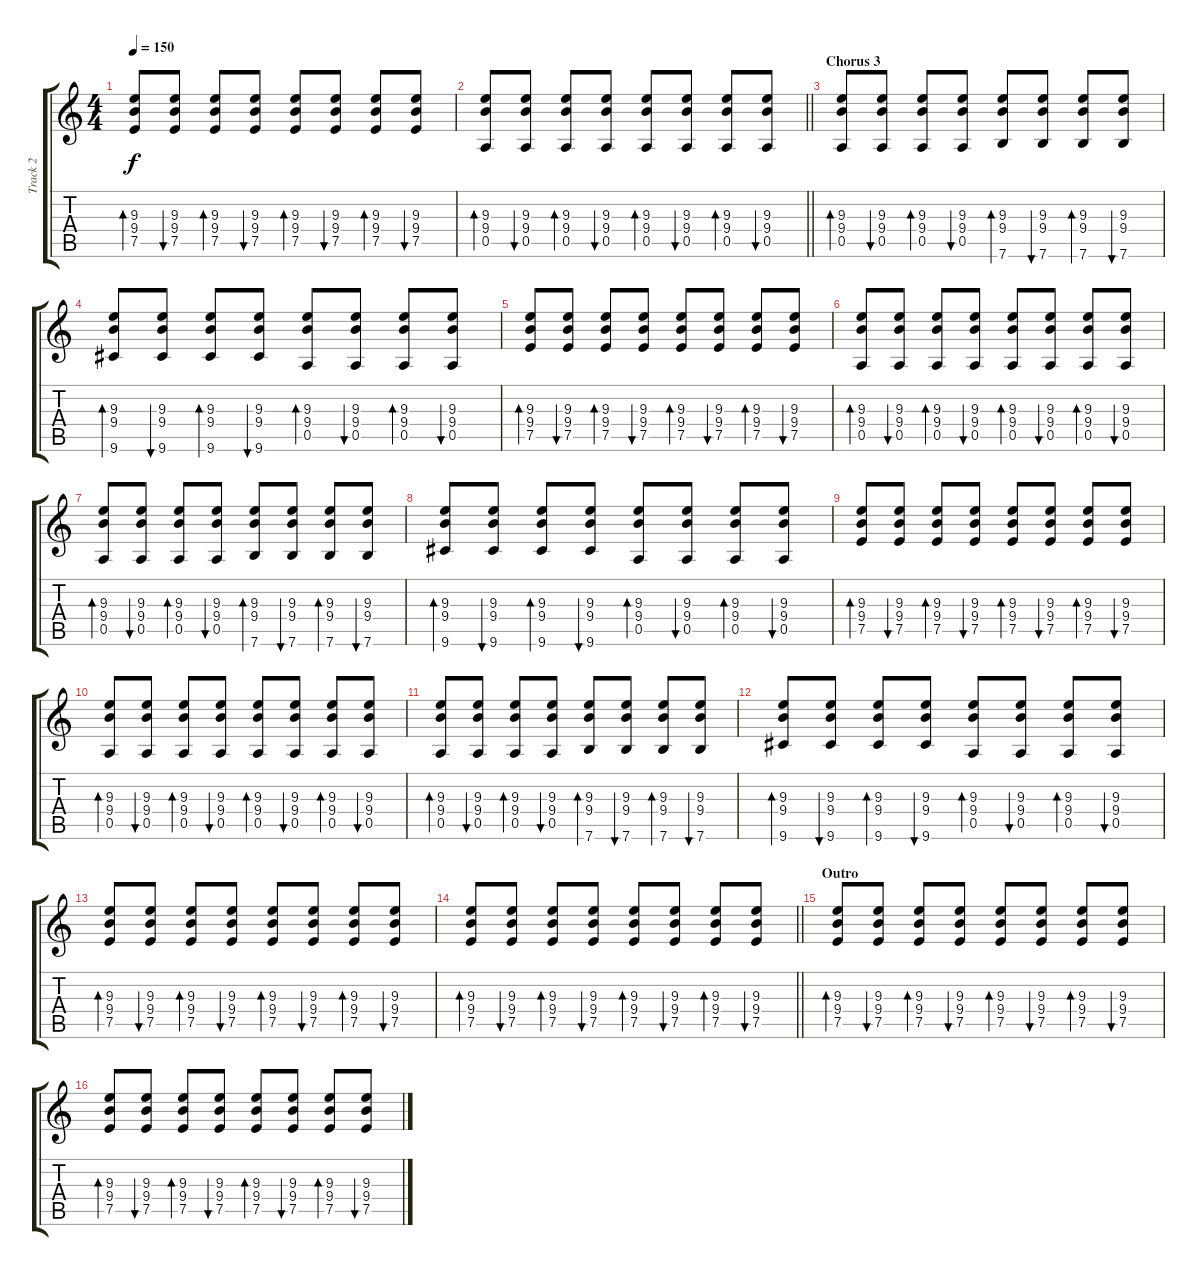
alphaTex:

\track ("Track 2" "Track 2") {instrument acousticguitarsteel}
\staff {score tabs}
\tuning (E4 B3 G3 D3 A2 E2) {hide}
\ts (4 4)
\tempo 150
\clef g2
\ks c
(9.3 9.4 7.5).8{bd 120 dy f} (9.3 9.4 7.5).8{bu 120} (9.3 9.4 7.5).8{bd 120} (9.3 9.4 7.5).8{bu 120} (9.3 9.4 7.5).8{bd 120} (9.3 9.4 7.5).8{bu 120} (9.3 9.4 7.5).8{bd 120} (9.3 9.4 7.5).8{bu 120} |
\barLineRight lightlight
(9.3 9.4 0.5).8{bd 120} (9.3 9.4 0.5).8{bu 120} (9.3 9.4 0.5).8{bd 120} (9.3 9.4 0.5).8{bu 120} (9.3 9.4 0.5).8{bd 120} (9.3 9.4 0.5).8{bu 120} (9.3 9.4 0.5).8{bd 120} (9.3 9.4 0.5).8{bu 120} |
\section ("" "Chorus 3")
(9.3 9.4 0.5).8{bd 120} (9.3 9.4 0.5).8{bu 120} (9.3 9.4 0.5).8{bd 120} (9.3 9.4 0.5).8{bu 120} (9.3 9.4 7.6).8{bd 120} (9.3 9.4 7.6).8{bu 120} (9.3 9.4 7.6).8{bd 120} (9.3 9.4 7.6).8{bu 120} |
(9.3 9.4 9.6).8{bd 120} (9.3 9.4 9.6).8{bu 120} (9.3 9.4 9.6).8{bd 120} (9.3 9.4 9.6).8{bu 120} (9.3 9.4 0.5).8{bd 120} (9.3 9.4 0.5).8{bu 120} (9.3 9.4 0.5).8{bd 120} (9.3 9.4 0.5).8{bu 120} |
(9.3 9.4 7.5).8{bd 120} (9.3 9.4 7.5).8{bu 120} (9.3 9.4 7.5).8{bd 120} (9.3 9.4 7.5).8{bu 120} (9.3 9.4 7.5).8{bd 120} (9.3 9.4 7.5).8{bu 120} (9.3 9.4 7.5).8{bd 120} (9.3 9.4 7.5).8{bu 120} |
(9.3 9.4 0.5).8{bd 120} (9.3 9.4 0.5).8{bu 120} (9.3 9.4 0.5).8{bd 120} (9.3 9.4 0.5).8{bu 120} (9.3 9.4 0.5).8{bd 120} (9.3 9.4 0.5).8{bu 120} (9.3 9.4 0.5).8{bd 120} (9.3 9.4 0.5).8{bu 120} |
(9.3 9.4 0.5).8{bd 120} (9.3 9.4 0.5).8{bu 120} (9.3 9.4 0.5).8{bd 120} (9.3 9.4 0.5).8{bu 120} (9.3 9.4 7.6).8{bd 120} (9.3 9.4 7.6).8{bu 120} (9.3 9.4 7.6).8{bd 120} (9.3 9.4 7.6).8{bu 120} |
(9.3 9.4 9.6).8{bd 120} (9.3 9.4 9.6).8{bu 120} (9.3 9.4 9.6).8{bd 120} (9.3 9.4 9.6).8{bu 120} (9.3 9.4 0.5).8{bd 120} (9.3 9.4 0.5).8{bu 120} (9.3 9.4 0.5).8{bd 120} (9.3 9.4 0.5).8{bu 120} |
(9.3 9.4 7.5).8{bd 120} (9.3 9.4 7.5).8{bu 120} (9.3 9.4 7.5).8{bd 120} (9.3 9.4 7.5).8{bu 120} (9.3 9.4 7.5).8{bd 120} (9.3 9.4 7.5).8{bu 120} (9.3 9.4 7.5).8{bd 120} (9.3 9.4 7.5).8{bu 120} |
(9.3 9.4 0.5).8{bd 120} (9.3 9.4 0.5).8{bu 120} (9.3 9.4 0.5).8{bd 120} (9.3 9.4 0.5).8{bu 120} (9.3 9.4 0.5).8{bd 120} (9.3 9.4 0.5).8{bu 120} (9.3 9.4 0.5).8{bd 120} (9.3 9.4 0.5).8{bu 120} |
(9.3 9.4 0.5).8{bd 120} (9.3 9.4 0.5).8{bu 120} (9.3 9.4 0.5).8{bd 120} (9.3 9.4 0.5).8{bu 120} (9.3 9.4 7.6).8{bd 120} (9.3 9.4 7.6).8{bu 120} (9.3 9.4 7.6).8{bd 120} (9.3 9.4 7.6).8{bu 120} |
(9.3 9.4 9.6).8{bd 120} (9.3 9.4 9.6).8{bu 120} (9.3 9.4 9.6).8{bd 120} (9.3 9.4 9.6).8{bu 120} (9.3 9.4 0.5).8{bd 120} (9.3 9.4 0.5).8{bu 120} (9.3 9.4 0.5).8{bd 120} (9.3 9.4 0.5).8{bu 120} |
(9.3 9.4 7.5).8{bd 120} (9.3 9.4 7.5).8{bu 120} (9.3 9.4 7.5).8{bd 120} (9.3 9.4 7.5).8{bu 120} (9.3 9.4 7.5).8{bd 120} (9.3 9.4 7.5).8{bu 120} (9.3 9.4 7.5).8{bd 120} (9.3 9.4 7.5).8{bu 120} |
\barLineRight lightlight
(9.3 9.4 7.5).8{bd 120} (9.3 9.4 7.5).8{bu 120} (9.3 9.4 7.5).8{bd 120} (9.3 9.4 7.5).8{bu 120} (9.3 9.4 7.5).8{bd 120} (9.3 9.4 7.5).8{bu 120} (9.3 9.4 7.5).8{bd 120} (9.3 9.4 7.5).8{bu 120} |
\section ("" "Outro")
(9.3 9.4 7.5).8{bd 120} (9.3 9.4 7.5).8{bu 120} (9.3 9.4 7.5).8{bd 120} (9.3 9.4 7.5).8{bu 120} (9.3 9.4 7.5).8{bd 120} (9.3 9.4 7.5).8{bu 120} (9.3 9.4 7.5).8{bd 120} (9.3 9.4 7.5).8{bu 120} |
(9.3 9.4 7.5).8{bd 120} (9.3 9.4 7.5).8{bu 120} (9.3 9.4 7.5).8{bd 120} (9.3 9.4 7.5).8{bu 120} (9.3 9.4 7.5).8{bd 120} (9.3 9.4 7.5).8{bu 120} (9.3 9.4 7.5).8{bd 120} (9.3 9.4 7.5).8{bu 120}
